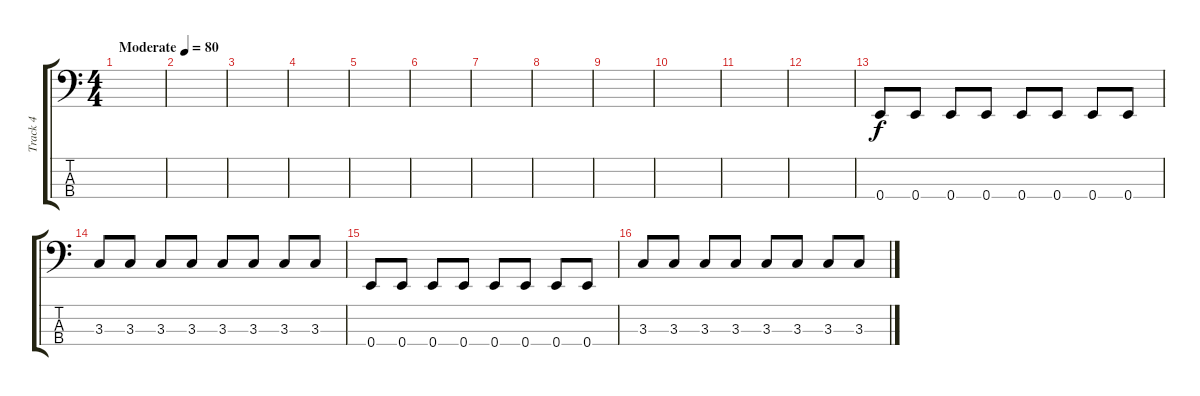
\track ("Track 4" "Track 4") {instrument electricbasspick}
\staff {score tabs}
\tuning (G2 D2 A1 E1) {hide}
\ts (4 4)
\tempo (80 "Moderate")
\clef f4
\ks c
|
|
|
|
|
|
|
|
|
|
|
|
0.4.8 0.4.8 0.4.8 0.4.8 0.4.8 0.4.8 0.4.8 0.4.8 |
3.3.8 3.3.8 3.3.8 3.3.8 3.3.8 3.3.8 3.3.8 3.3.8 |
0.4.8 0.4.8 0.4.8 0.4.8 0.4.8 0.4.8 0.4.8 0.4.8 |
3.3.8 3.3.8 3.3.8 3.3.8 3.3.8 3.3.8 3.3.8 3.3.8
